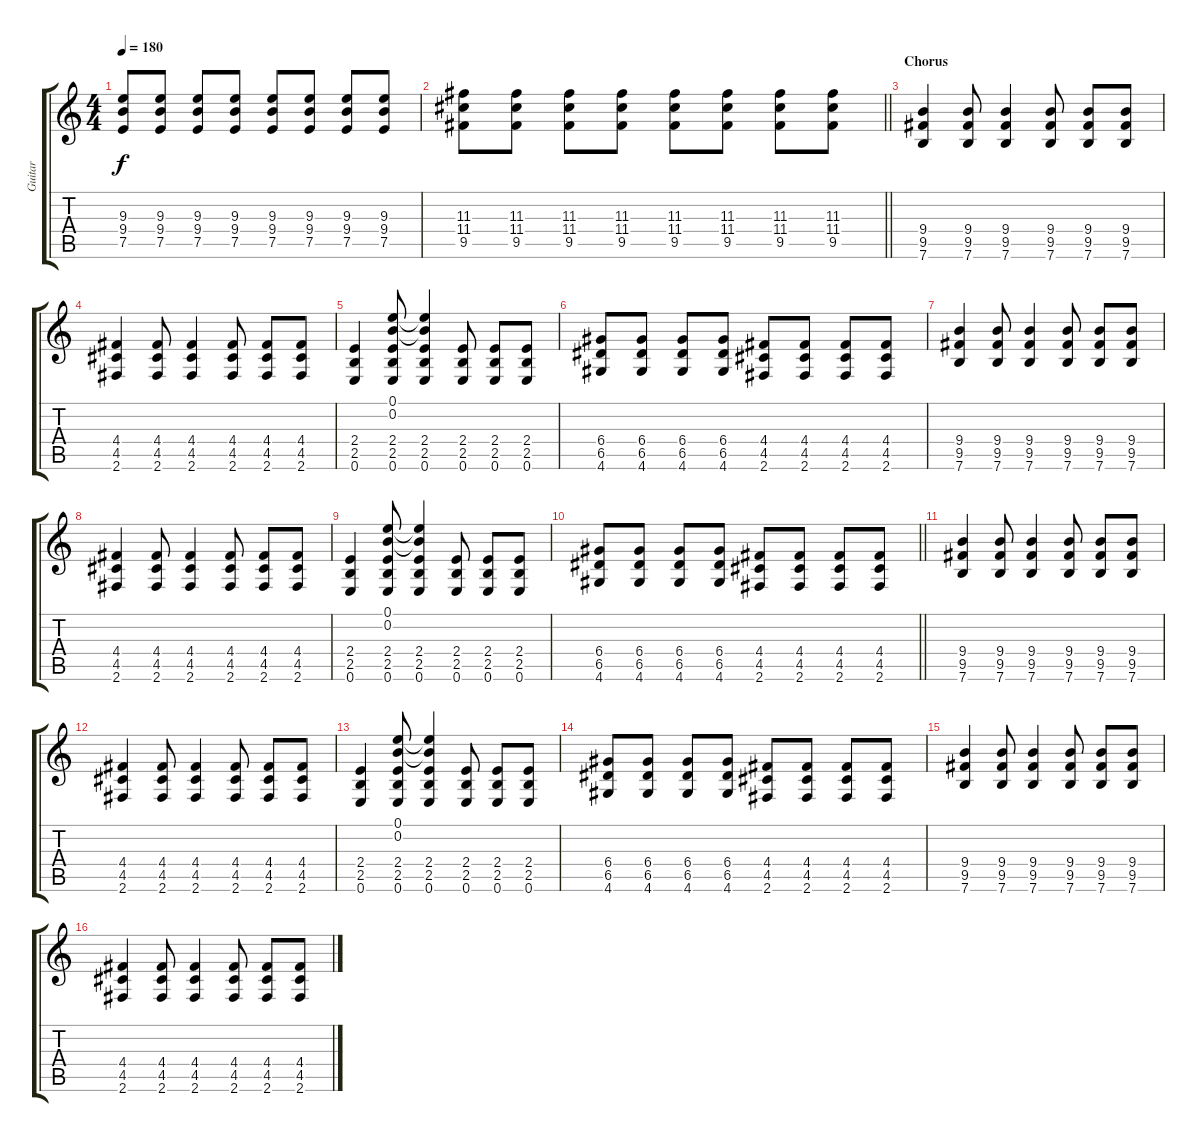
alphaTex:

\track ("Guitar" "Guitar") {instrument distortionguitar}
\staff {score tabs}
\tuning (E4 B3 G3 D3 A2 E2) {hide}
\ts (4 4)
\tempo 180
\clef g2
\ks c
(9.3 9.4 7.5).8{dy f} (9.3 9.4 7.5).8 (9.3 9.4 7.5).8 (9.3 9.4 7.5).8 (9.3 9.4 7.5).8 (9.3 9.4 7.5).8 (9.3 9.4 7.5).8 (9.3 9.4 7.5).8 |
\barLineRight lightlight
(11.3 11.4 9.5).8 (11.3 11.4 9.5).8 (11.3 11.4 9.5).8 (11.3 11.4 9.5).8 (11.3 11.4 9.5).8 (11.3 11.4 9.5).8 (11.3 11.4 9.5).8 (11.3 11.4 9.5).8 |
\section ("" "Chorus")
(9.4 9.5 7.6).4 (9.4 9.5 7.6).8 (9.4 9.5 7.6).4 (9.4 9.5 7.6).8 (9.4 9.5 7.6).8 (9.4 9.5 7.6).8 |
(4.4 4.5 2.6).4 (4.4 4.5 2.6).8 (4.4 4.5 2.6).4 (4.4 4.5 2.6).8 (4.4 4.5 2.6).8 (4.4 4.5 2.6).8 |
(2.4 2.5 0.6).4 (0.1 0.2 2.4 2.5 0.6).8 (0.1{t} 0.2{t} 2.4 2.5 0.6).4 (2.4 2.5 0.6).8 (2.4 2.5 0.6).8 (2.4 2.5 0.6).8 |
(6.4 6.5 4.6).8 (6.4 6.5 4.6).8 (6.4 6.5 4.6).8 (6.4 6.5 4.6).8 (4.4 4.5 2.6).8 (4.4 4.5 2.6).8 (4.4 4.5 2.6).8 (4.4 4.5 2.6).8 |
(9.4 9.5 7.6).4 (9.4 9.5 7.6).8 (9.4 9.5 7.6).4 (9.4 9.5 7.6).8 (9.4 9.5 7.6).8 (9.4 9.5 7.6).8 |
(4.4 4.5 2.6).4 (4.4 4.5 2.6).8 (4.4 4.5 2.6).4 (4.4 4.5 2.6).8 (4.4 4.5 2.6).8 (4.4 4.5 2.6).8 |
(2.4 2.5 0.6).4 (0.1 0.2 2.4 2.5 0.6).8 (0.1{t} 0.2{t} 2.4 2.5 0.6).4 (2.4 2.5 0.6).8 (2.4 2.5 0.6).8 (2.4 2.5 0.6).8 |
\barLineRight lightlight
(6.4 6.5 4.6).8 (6.4 6.5 4.6).8 (6.4 6.5 4.6).8 (6.4 6.5 4.6).8 (4.4 4.5 2.6).8 (4.4 4.5 2.6).8 (4.4 4.5 2.6).8 (4.4 4.5 2.6).8 |
(9.4 9.5 7.6).4 (9.4 9.5 7.6).8 (9.4 9.5 7.6).4 (9.4 9.5 7.6).8 (9.4 9.5 7.6).8 (9.4 9.5 7.6).8 |
(4.4 4.5 2.6).4 (4.4 4.5 2.6).8 (4.4 4.5 2.6).4 (4.4 4.5 2.6).8 (4.4 4.5 2.6).8 (4.4 4.5 2.6).8 |
(2.4 2.5 0.6).4 (0.1 0.2 2.4 2.5 0.6).8 (0.1{t} 0.2{t} 2.4 2.5 0.6).4 (2.4 2.5 0.6).8 (2.4 2.5 0.6).8 (2.4 2.5 0.6).8 |
(6.4 6.5 4.6).8 (6.4 6.5 4.6).8 (6.4 6.5 4.6).8 (6.4 6.5 4.6).8 (4.4 4.5 2.6).8 (4.4 4.5 2.6).8 (4.4 4.5 2.6).8 (4.4 4.5 2.6).8 |
(9.4 9.5 7.6).4 (9.4 9.5 7.6).8 (9.4 9.5 7.6).4 (9.4 9.5 7.6).8 (9.4 9.5 7.6).8 (9.4 9.5 7.6).8 |
(4.4 4.5 2.6).4 (4.4 4.5 2.6).8 (4.4 4.5 2.6).4 (4.4 4.5 2.6).8 (4.4 4.5 2.6).8 (4.4 4.5 2.6).8
